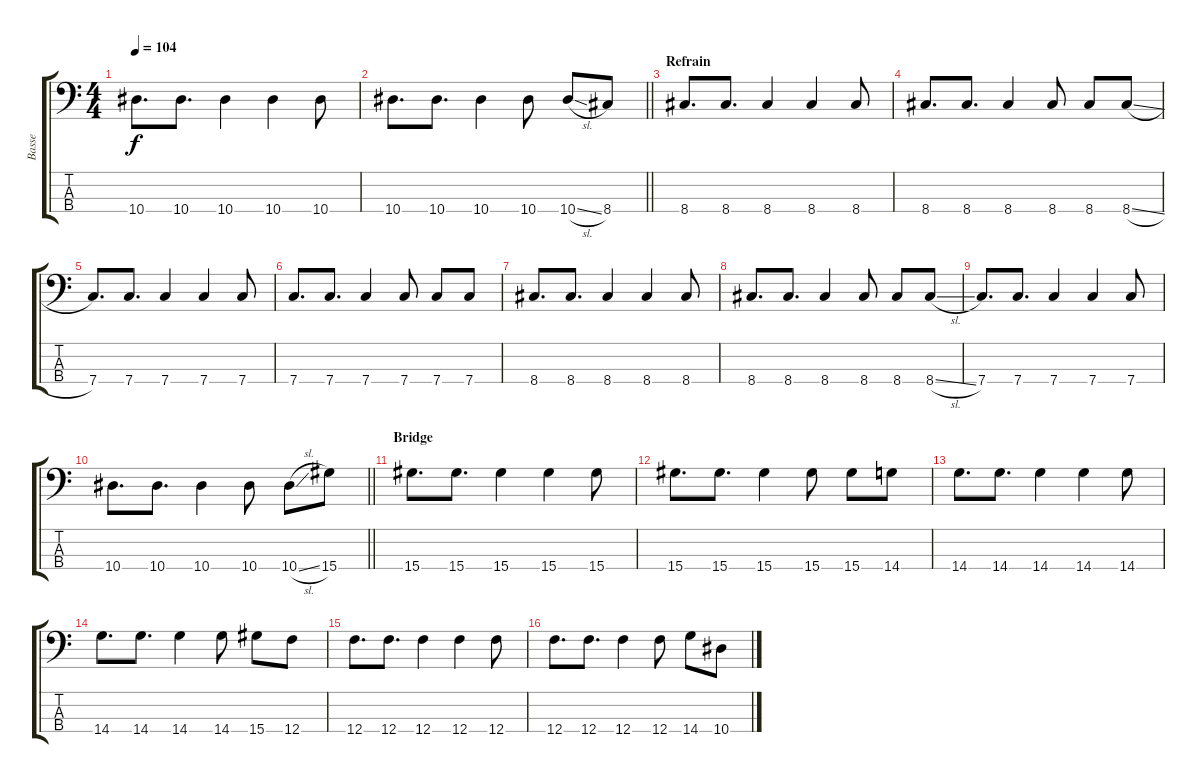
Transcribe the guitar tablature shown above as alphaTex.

\track ("Basse" "Basse") {instrument electricbassfinger}
\staff {score tabs}
\tuning (Ab2 Eb2 Bb1 F1) {hide}
\ts (4 4)
\tempo 104
\clef f4
\ks c
10.4.8{d dy f} 10.4.8{d} 10.4.4 10.4.4 10.4.8 |
\barLineRight lightlight
10.4.8{d} 10.4.8{d} 10.4.4 10.4.8 10.4{sl}.8 8.4.8 |
\section ("" "Refrain")
8.4.8{d} 8.4.8{d} 8.4.4 8.4.4 8.4.8 |
8.4.8{d} 8.4.8{d} 8.4.4 8.4.8 8.4.8 8.4{sl}.8 |
7.4.8{d} 7.4.8{d} 7.4.4 7.4.4 7.4.8 |
7.4.8{d} 7.4.8{d} 7.4.4 7.4.8 7.4.8 7.4.8 |
8.4.8{d} 8.4.8{d} 8.4.4 8.4.4 8.4.8 |
8.4.8{d} 8.4.8{d} 8.4.4 8.4.8 8.4.8 8.4{sl}.8 |
7.4.8{d} 7.4.8{d} 7.4.4 7.4.4 7.4.8 |
\barLineRight lightlight
10.4.8{d} 10.4.8{d} 10.4.4 10.4.8 10.4{sl}.8 15.4.8 |
\section ("" "Bridge")
15.4.8{d} 15.4.8{d} 15.4.4 15.4.4 15.4.8 |
15.4.8{d} 15.4.8{d} 15.4.4 15.4.8 15.4.8 14.4.8 |
14.4.8{d} 14.4.8{d} 14.4.4 14.4.4 14.4.8 |
14.4.8{d} 14.4.8{d} 14.4.4 14.4.8 15.4.8 12.4.8 |
12.4.8{d} 12.4.8{d} 12.4.4 12.4.4 12.4.8 |
12.4.8{d} 12.4.8{d} 12.4.4 12.4.8 14.4.8 10.4.8
